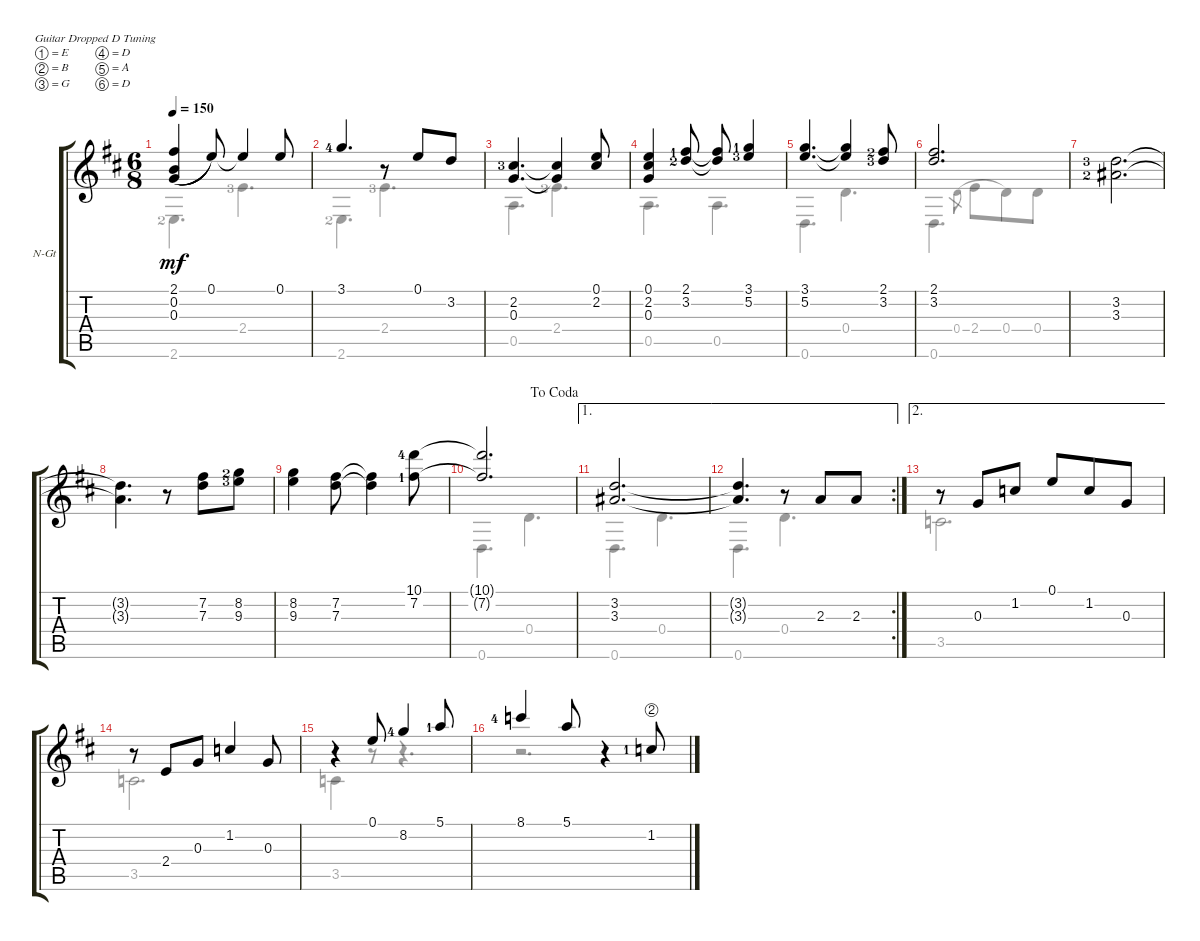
\defaultSystemsLayout 4
\bracketExtendMode groupsimilarinstruments
\firstSystemTrackNameOrientation horizontal
\otherSystemsTrackNameOrientation horizontal
\track ("Nylon Guitar" "N-Gt") {instrument acousticguitarnylon}
\staff {score tabs}
\tuning (E4 B3 G3 D3 A2 D2)
\voice
\ts (6 8)
\tempo 150
\clef g2
\scale
0.19786
\ks d
(2.1 0.2 0.3).4{dy mf legatoorigin} 0.1.8 0.1{t}.4 0.1.8 |
\scale
0.190332 3.1{lf 5}.4{d} r.8 0.1.8 3.2.8 |
\scale
0.117825 (2.2{lf 4} 0.3).4{d} (2.2{t} 0.3{t}).4 (0.1 2.2).8 |
\scale
0.286831 (0.1 2.2 0.3).4 (2.1{lf 2} 3.2{lf 3}).8 (2.1{t} 3.2{t}).8 (3.1{lf 2} 5.2{lf 4}).4 |
\scale
0.183217 (3.1 5.2).4{d} (3.1{t} 5.2{t}).4 (2.1{lf 3} 3.2{lf 4}).8 |
\scale
0.13845 (2.1 3.2).2{d} |
\scale
0.10352 (3.2{lf 4} 3.3{lf 3}).2{d} |
\scale
0.1562 (3.2{t} 3.3{t}).4{d} r.8 (7.2 7.3).8 (8.2{lf 3} 9.3{lf 4}).8 |
\scale
0.132045 (8.2 9.3).4 (7.2 7.3).8 (7.2{t} 7.3{t}).4 (10.1{lf 5} 7.2{lf 2}).8 |
\jump dacoda
\scale
0.152355 (10.1{t} 7.2{t}).2{d} |
\ae 1
\scale
0.0831025 (3.2 3.3).2{d} |
\ae 1
\rc 2
\scale
0.21282 (3.2{t} 3.3{t}).4{d} r.8 2.3.8 2.3.8 |
\ae 2
\scale
0.171654 r.8 0.3.8 1.2.8 0.1.8 1.2.8 0.3.8 |
\scale
0.197402 r.8 2.4.8 0.3.8 1.2.4 0.3.8 |
\scale
0.183329 r.4 0.1.8 8.2{lf 5}.4 5.1{lf 2}.8 |
\scale
0.211443 8.1{lf 5}.4 5.1.8 r.4 1.2{string lf 2}.8
\voice
\clef g2
\ottava regular
\simile none
\scale
0.19786
\ks d
2.6{lf 3}.4{d dy mf} 2.4{lf 4}.4{d} |
\scale
0.190332 2.6{lf 3}.4{d} 2.4{lf 4}.4{d} |
\scale
0.117825 0.5.4{d} 2.4{lf 3}.4{d} |
\scale
0.286831 0.5.4{d} 0.5.4{d} |
\scale
0.183217 0.6.4{d} 0.4.4{d} |
\scale
0.13845 0.6.4{d} 0.4.8{gr legatoorigin} 2.4.8{legatoorigin} 0.4.8 0.4.8 |
\scale
0.10352 |
\scale
0.1562 |
\scale
0.132045 |
\scale
0.152355 0.6.4{d} 0.4.4{d} |
\scale
0.0831025 0.6.4{d} 0.4.4{d} |
\scale
0.21282 0.6.4{d} 0.4.4{d} |
\scale
0.171654 3.5.2{d} |
\scale
0.197402 3.5.2{d} |
\scale
0.183329 3.5.4 r.8 r.4{d} |
\scale
0.211443 r.2{d}
